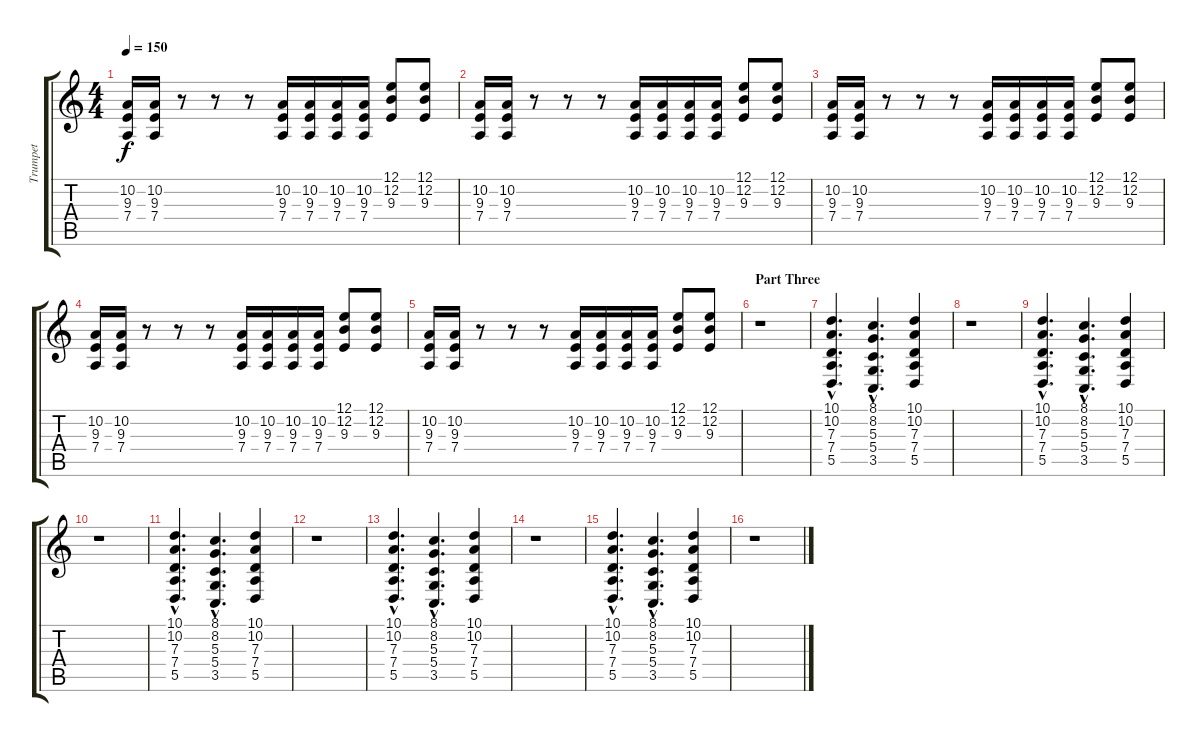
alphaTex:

\track ("Trumpet" "Trumpet") {instrument trumpet}
\staff {score tabs}
\tuning (E4 B3 G3 D3 A2 E2) {hide}
\ts (4 4)
\tempo 150
\clef g2
\ks c
(10.2 9.3 7.4).16{dy f} (10.2 9.3 7.4).16 r.8 r.8 r.8 (10.2 9.3 7.4).16 (10.2 9.3 7.4).16 (10.2 9.3 7.4).16 (10.2 9.3 7.4).16 (12.1 12.2 9.3).8 (12.1 12.2 9.3).8 |
(10.2 9.3 7.4).16 (10.2 9.3 7.4).16 r.8 r.8 r.8 (10.2 9.3 7.4).16 (10.2 9.3 7.4).16 (10.2 9.3 7.4).16 (10.2 9.3 7.4).16 (12.1 12.2 9.3).8 (12.1 12.2 9.3).8 |
(10.2 9.3 7.4).16 (10.2 9.3 7.4).16 r.8 r.8 r.8 (10.2 9.3 7.4).16 (10.2 9.3 7.4).16 (10.2 9.3 7.4).16 (10.2 9.3 7.4).16 (12.1 12.2 9.3).8 (12.1 12.2 9.3).8 |
(10.2 9.3 7.4).16 (10.2 9.3 7.4).16 r.8 r.8 r.8 (10.2 9.3 7.4).16 (10.2 9.3 7.4).16 (10.2 9.3 7.4).16 (10.2 9.3 7.4).16 (12.1 12.2 9.3).8 (12.1 12.2 9.3).8 |
(10.2 9.3 7.4).16 (10.2 9.3 7.4).16 r.8 r.8 r.8 (10.2 9.3 7.4).16 (10.2 9.3 7.4).16 (10.2 9.3 7.4).16 (10.2 9.3 7.4).16 (12.1 12.2 9.3).8 (12.1 12.2 9.3).8 |
\section ("" "Part Three")
r.1 |
(10.1{hac} 10.2{hac} 7.3{hac} 7.4{hac} 5.5{hac}).4{d} (8.1{hac} 8.2{hac} 5.3{hac} 5.4{hac} 3.5{hac}).4{d} (10.1 10.2 7.3 7.4 5.5).4 |
r.1 |
(10.1{hac} 10.2{hac} 7.3{hac} 7.4{hac} 5.5{hac}).4{d} (8.1{hac} 8.2{hac} 5.3{hac} 5.4{hac} 3.5{hac}).4{d} (10.1 10.2 7.3 7.4 5.5).4 |
r.1 |
(10.1{hac} 10.2{hac} 7.3{hac} 7.4{hac} 5.5{hac}).4{d} (8.1{hac} 8.2{hac} 5.3{hac} 5.4{hac} 3.5{hac}).4{d} (10.1 10.2 7.3 7.4 5.5).4 |
r.1 |
(10.1{hac} 10.2{hac} 7.3{hac} 7.4{hac} 5.5{hac}).4{d} (8.1{hac} 8.2{hac} 5.3{hac} 5.4{hac} 3.5{hac}).4{d} (10.1 10.2 7.3 7.4 5.5).4 |
r.1 |
(10.1{hac} 10.2{hac} 7.3{hac} 7.4{hac} 5.5{hac}).4{d} (8.1{hac} 8.2{hac} 5.3{hac} 5.4{hac} 3.5{hac}).4{d} (10.1 10.2 7.3 7.4 5.5).4 |
r.1
